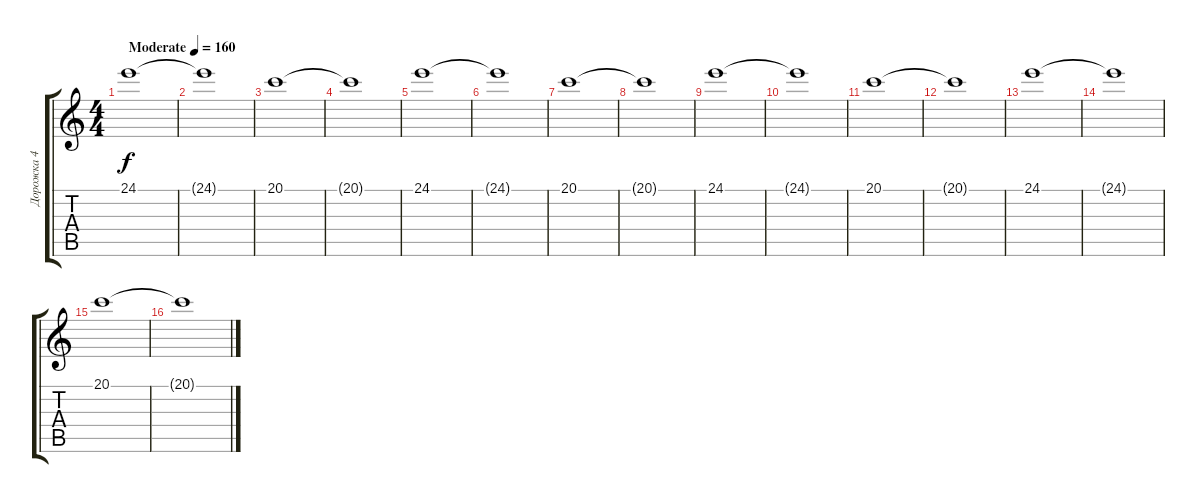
\track ("Дорожка 4" "Дорожка 4") {instrument marimba bank 127}
\staff {score tabs}
\tuning (E4 B3 G3 D3 A2 E2) {hide}
\ts (4 4)
\tempo (160 "Moderate")
\clef g2
\ks c
24.1.1{dy f instrument marimba} |
24.1{t}.1 |
20.1.1 |
20.1{t}.1 |
24.1.1 |
24.1{t}.1 |
20.1.1 |
20.1{t}.1 |
24.1.1 |
24.1{t}.1 |
20.1.1 |
20.1{t}.1 |
24.1.1 |
24.1{t}.1 |
20.1.1 |
20.1{t}.1
